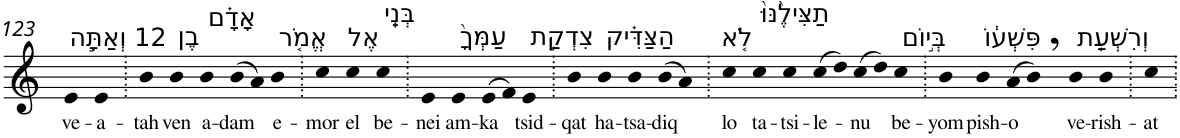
**kern	**text
*part1	*part1
*staff1	*staff1
*I"Piano	*
*I'Pno	*
!!LO:PB:g=z
*clefG2	*
*k[]	*
=123	=123
!LO:TX:a:t=12 וְאַתָּ֣ה	!
!	!LO:LY:b
4e	ve-
!	!LO:LY:b
4e	-a-
=124.	=124.
!	!LO:LY:b
4b	-tah
!LO:TX:a:t=בֶן	!
!	!LO:LY:b
4b	ven
!LO:TX:a:t=אָדָ֗ם	!
!	!LO:LY:b
4b	a-
!	!LO:LY:b
(>8b	-dam
8a)	.
!LO:TX:a:t=אֱמֹ֤ר	!
!	!LO:LY:b
4b	e-
=125.	=125.
!	!LO:LY:b
4cc	-mor
!LO:TX:a:t=אֶל	!
!	!LO:LY:b
4cc	el
!LO:TX:a:t=בְּנֵֽי	!
!	!LO:LY:b
4cc	be-
=126.	=126.
!	!LO:LY:b
4e	-nei
!LO:TX:a:t=עַמְּךָ֙	!
!	!LO:LY:b
4e	am-
!	!LO:LY:b
(>8e	-ka
8f)	.
!LO:TX:a:t=צִדְקַ֣ת	!
!	!LO:LY:b
4e	tsid-
=127.	=127.
!	!LO:LY:b
4b	-qat
!LO:TX:a:t=הַצַּדִּ֗יק	!
!	!LO:LY:b
4b	ha-
!	!LO:LY:b
4b	-tsa-
!	!LO:LY:b
(>8b	-diq
8a)	.
=128.	=128.
!LO:TX:a:t=לֹ֤א	!
!	!LO:LY:b
4cc	lo
!LO:TX:a:t=תַצִּילֶ֙נּוּ֙	!
!	!LO:LY:b
4cc	ta-
!	!LO:LY:b
4cc	-tsi-
!	!LO:LY:b
(>8cc	-le-
8dd)	.
!	!LO:LY:b
(>8cc	-nu
8dd)	.
!LO:TX:a:t=בְּי֣וֹם	!
!	!LO:LY:b
4cc	be-
=129.	=129.
!	!LO:LY:b
4b	-yom
!LO:TX:a:t=פִּשְׁע֔וֹ	!
!	!LO:LY:b
4b	pish-
!	!LO:LY:b
(>8a	-o
8b,)	.
!LO:TX:a:t=וְרִשְׁעַ֤ת	!
!	!LO:LY:b
4b	ve-
!	!LO:LY:b
4b	-rish-
=130.	=130.
!	!LO:LY:b
4cc	-at
=.	=.
*-	*-
